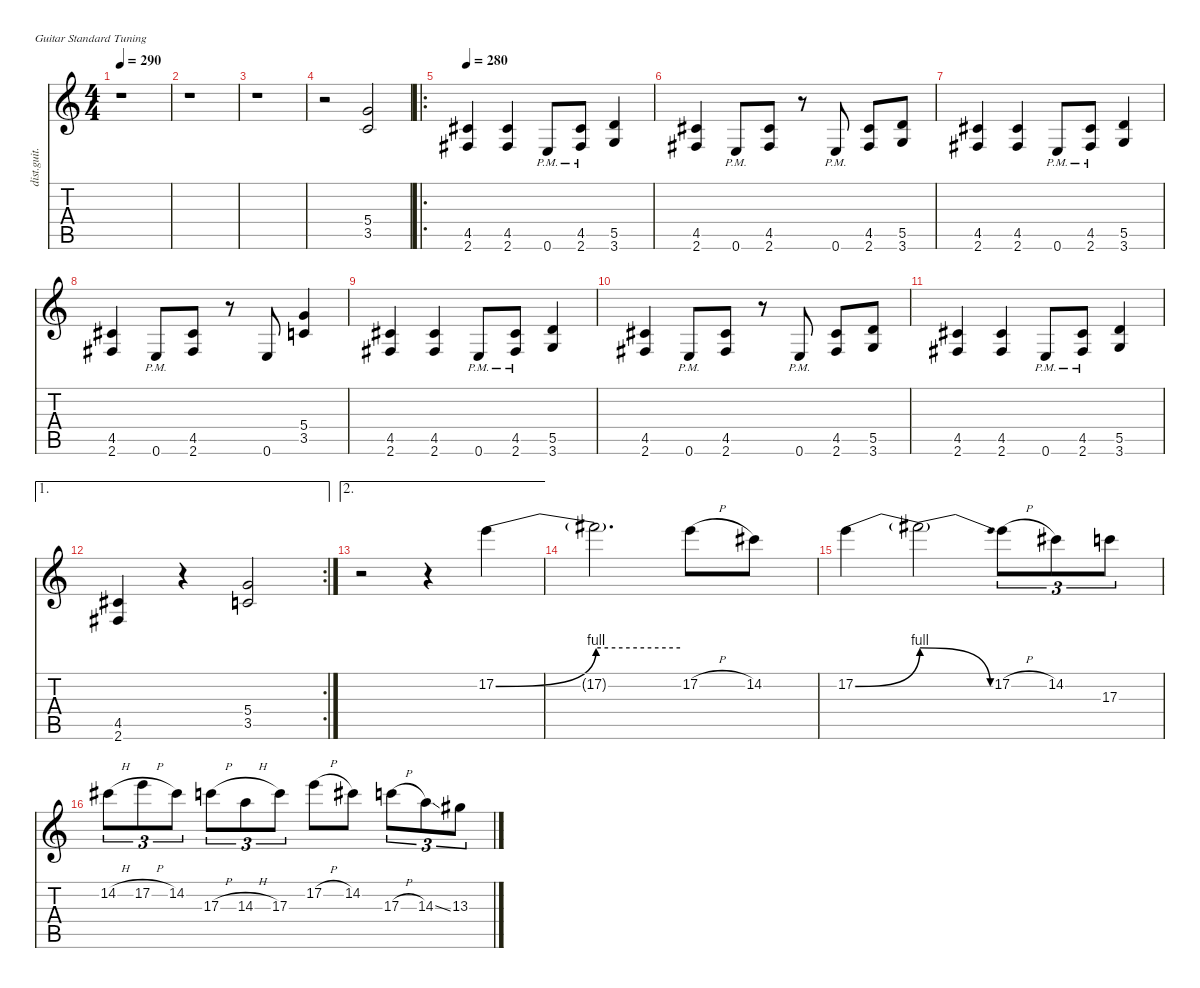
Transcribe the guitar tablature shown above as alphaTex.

\defaultSystemsLayout 4
\hideDynamics
\bracketExtendMode nobrackets
\otherSystemsTrackNameOrientation horizontal
\track ("Marty Friedman" "dist.guit.") {instrument distortionguitar}
\staff {score tabs}
\tuning (E4 B3 G3 D3 A2 E2)
\ts (4 4)
\tempo 290
\clef g2
\ks c
r.1{dy f beam Down} |
r.1{beam Down} |
r.1{beam Down} |
r.2{beam Down} (5.4 3.5).2{beam Up} |
\ro
\tempo 280
(4.5{acc #} 2.6{acc #}).4{beam Up} (4.5{acc #} 2.6{acc #}).4{beam Up} 0.6{pm}.8{beam Up} (4.5{acc #} 2.6{pm acc #}).8{beam Up} (5.5 3.6).4{beam Up} |
(4.5{acc #} 2.6{acc #}).4{beam Up} 0.6{pm}.8{beam Up} (4.5{acc #} 2.6{acc #}).8{beam Up} r.8{beam Up} 0.6{pm}.8{beam Up} (4.5{acc #} 2.6{acc #}).8{beam Up} (5.5 3.6).8{beam Up} |
(4.5{acc #} 2.6{acc #}).4{beam Up} (4.5{acc #} 2.6{acc #}).4{beam Up} 0.6{pm}.8{beam Up} (4.5{acc #} 2.6{pm acc #}).8{beam Up} (5.5 3.6).4{beam Up} |
(4.5{acc #} 2.6{acc #}).4{beam Up} 0.6{pm}.8{beam Up} (4.5{acc #} 2.6{acc #}).8{beam Up} r.8{beam Up} 0.6.8{beam Up} (5.4 3.5).4{beam Up} |
(4.5{acc #} 2.6{acc #}).4{beam Up} (4.5{acc #} 2.6{acc #}).4{beam Up} 0.6{pm}.8{beam Up} (4.5{acc #} 2.6{pm acc #}).8{beam Up} (5.5 3.6).4{beam Up} |
(4.5{acc #} 2.6{acc #}).4{beam Up} 0.6{pm}.8{beam Up} (4.5{acc #} 2.6{acc #}).8{beam Up} r.8{beam Up} 0.6{pm}.8{beam Up} (4.5{acc #} 2.6{acc #}).8{beam Up} (5.5 3.6).8{beam Up} |
(4.5{acc #} 2.6{acc #}).4{beam Up} (4.5{acc #} 2.6{acc #}).4{beam Up} 0.6{pm}.8{beam Up} (4.5{acc #} 2.6{pm acc #}).8{beam Up} (5.5 3.6).4{beam Up} |
\ae 1
\rc 2
(4.5{acc #} 2.6{acc #}).4{beam Up} r.4{beam Up} (5.4 3.5).2{beam Up} |
\ae 2
r.2{beam Down} r.4{beam Down} 17.2{be (bend 0 0 60 4)}.4{beam Down} |
17.2{be (hold 0 4 60 4) t}.2{d beam Down} 17.2{h}.8{beam Down} 14.2{acc #}.8{beam Down} |
17.2{be (bend 0 0 60 4)}.4{beam Down} 17.2{be (release 0 4 60 0) t}.2{beam Down} 17.2{h}.8{tu (3 2) beam Down} 14.2{acc #}.8{tu (3 2) beam Down} 17.3.8{tu (3 2) beam Down} |
14.2{h acc #}.8{tu (3 2) beam Down} 17.2{h}.8{tu (3 2) beam Down} 14.2{acc #}.8{tu (3 2) beam Down} 17.3{h}.8{tu (3 2) beam Down} 14.3{h}.8{tu (3 2) beam Down} 17.3.8{tu (3 2) beam Down} 17.2{h}.8{beam Down} 14.2{acc #}.8{beam Down} 17.3{h}.8{tu (3 2) beam Down} 14.3{ss}.8{tu (3 2) beam Down} 13.3{acc #}.8{tu (3 2) beam Down}
